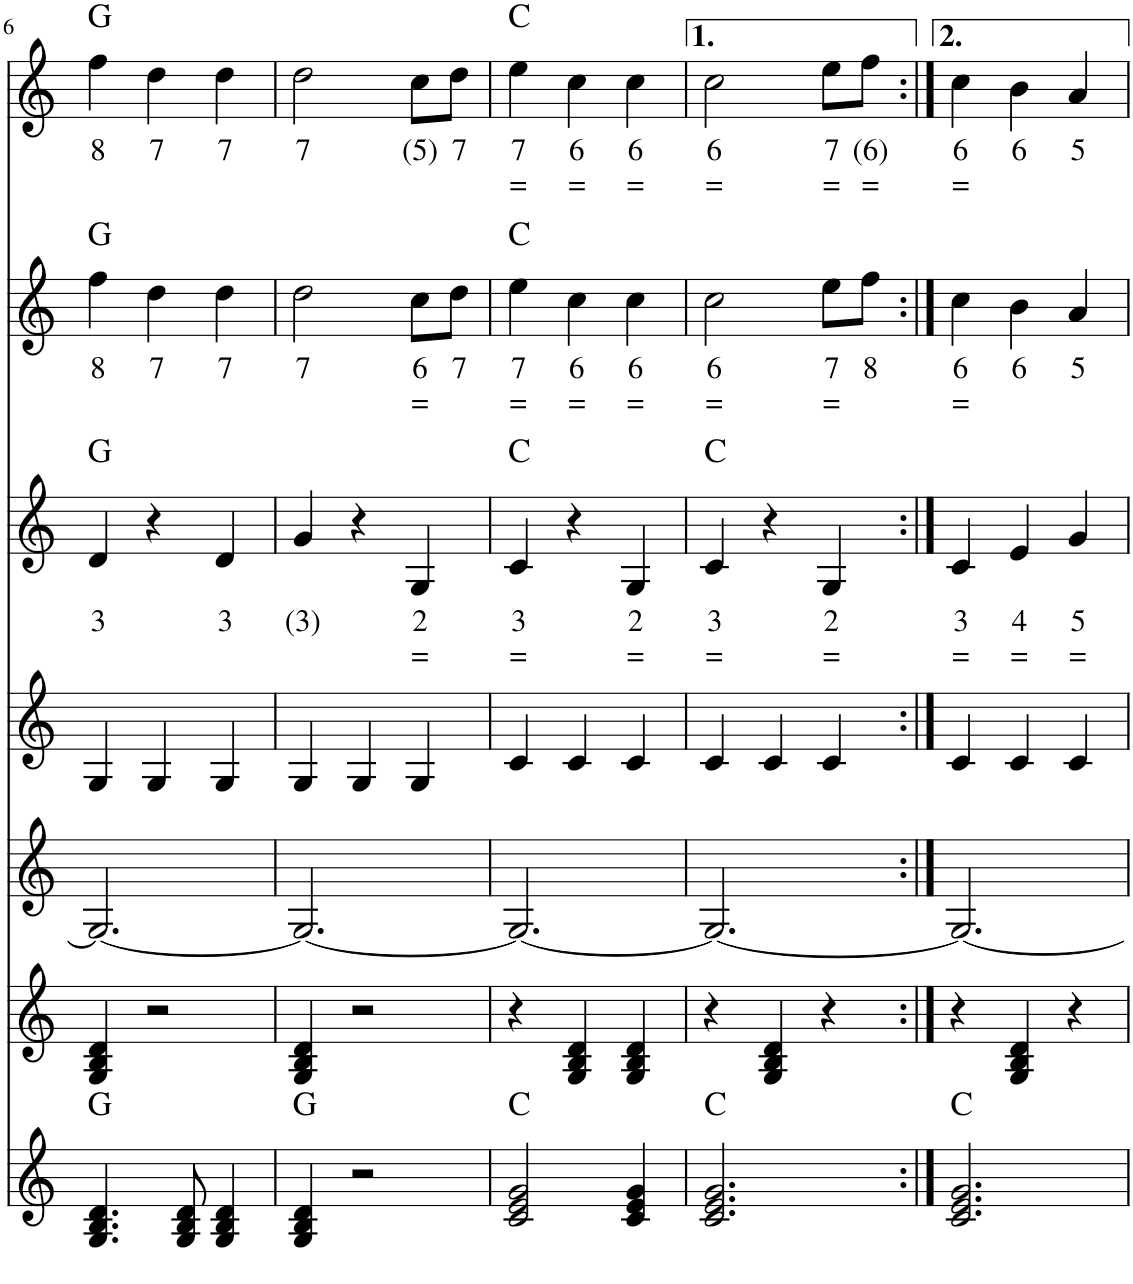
**kern	**kern	**kern	**kern	**kern	**text	**text	**harte	**kern	**text	**text	**harte	**kern	**text	**text	**harte
*part7	*part6	*part5	*part4	*part3	*part3	*part3	*part3	*part2	*part2	*part2	*part2	*part1	*part1	*part1	*part1
*staff7	*staff6	*staff5	*staff4	*staff3	*staff3	*staff3	*	*staff2	*staff2	*staff2	*	*staff1	*staff1	*staff1	*
*I"Stem	*I"Stem	*I"Stem	*I"Stem	*I"Contrabas, Acoustic Bass	*	*	*	*I"Stem	*	*	*	*I"Bandoneon, Flute	*	*	*
*	*	*	*	*I'Acc	*	*	*	*	*	*	*	*	*	*	*
!!LO:PB:g=z
*clefG2	*clefG2	*clefG2	*clefG2	*clefG2	*	*	*	*clefG2	*	*	*	*clefG2	*	*	*
*	*	*	*	*Trd7c12	*	*	*	*	*	*	*	*	*	*	*
*k[]	*k[]	*k[]	*k[]	*k[]	*	*	*	*k[]	*	*	*	*k[]	*	*	*
*M3/4	*M3/4	*M3/4	*M3/4	*M3/4	*	*	*	*M3/4	*	*	*	*M3/4	*	*	*
=6	=6	=6	=6	=6	=6	=6	=6	=6	=6	=6	=6	=6	=6	=6	=6
!	!	!	!	!	!LO:LY:b	!	!	!	!LO:LY:b	!	!	!	!LO:LY:b	!	!
4.G/ 4.B/ 4.d/	4G/ 4B/ 4d/	2.G/_	4G/	4d/	3	.	G:maj	4ff\	8	.	G:maj	4ff\	8	.	G:maj
!	!	!	!	!	!	!	!	!	!LO:LY:b	!	!	!	!LO:LY:b	!	!
.	2r	.	4G/	4r	.	.	.	4dd\	7	.	.	4dd\	7	.	.
8G/ 8B/ 8d/	.	.	.	.	.	.	.	.	.	.	.	.	.	.	.
!	!	!	!	!	!LO:LY:b	!	!	!	!LO:LY:b	!	!	!	!LO:LY:b	!	!
4G/ 4B/ 4d/	.	.	4G/	4d/	3	.	.	4dd\	7	.	.	4dd\	7	.	.
=7	=7	=7	=7	=7	=7	=7	=7	=7	=7	=7	=7	=7	=7	=7	=7
!	!	!	!	!	!LO:LY:b	!	!	!	!LO:LY:b	!	!	!	!LO:LY:b	!	!
4G/ 4B/ 4d/	4G/ 4B/ 4d/	2.G/_	4G/	4g/	(3)	.	.	2dd\	7	.	.	2dd\	7	.	.
2r	2r	.	4G/	4r	.	.	.	.	.	.	.	.	.	.	.
!	!	!	!	!	!LO:LY:b	!LO:LY:b	!	!	!LO:LY:b	!LO:LY:b	!	!	!LO:LY:b	!	!
.	.	.	4G/	4G/	2	=	.	8cc\L	6	=	.	8cc\L	(5)	.	.
!	!	!	!	!	!	!	!	!	!LO:LY:b	!	!	!	!LO:LY:b	!	!
.	.	.	.	.	.	.	.	8dd\J	7	.	.	8dd\J	7	.	.
=8	=8	=8	=8	=8	=8	=8	=8	=8	=8	=8	=8	=8	=8	=8	=8
!	!	!	!	!	!LO:LY:b	!LO:LY:b	!	!	!LO:LY:b	!LO:LY:b	!	!	!LO:LY:b	!LO:LY:b	!
2c/ 2e/ 2g/	4r	2.G/_	4c/	4c/	3	=	C:maj	4ee\	7	=	C:maj	4ee\	7	=	C:maj
!	!	!	!	!	!	!	!	!	!LO:LY:b	!LO:LY:b	!	!	!LO:LY:b	!LO:LY:b	!
.	4G/ 4B/ 4d/	.	4c/	4r	.	.	.	4cc\	6	=	.	4cc\	6	=	.
!	!	!	!	!	!LO:LY:b	!LO:LY:b	!	!	!LO:LY:b	!LO:LY:b	!	!	!LO:LY:b	!LO:LY:b	!
4c/ 4e/ 4g/	4G/ 4B/ 4d/	.	4c/	4G/	2	=	.	4cc\	6	=	.	4cc\	6	=	.
=9	=9	=9	=9	=9	=9	=9	=9	=9	=9	=9	=9	=9	=9	=9	=9
!	!	!	!	!	!LO:LY:b	!LO:LY:b	!	!	!LO:LY:b	!LO:LY:b	!	!	!LO:LY:b	!LO:LY:b	!
2.c/ 2.e/ 2.g/	4r	2.G/_	4c/	4c/	3	=	C:maj	2cc\	6	=	.	2cc\	6	=	.
.	4G/ 4B/ 4d/	.	4c/	4r	.	.	.	.	.	.	.	.	.	.	.
!	!	!	!	!	!LO:LY:b	!LO:LY:b	!	!	!LO:LY:b	!LO:LY:b	!	!	!LO:LY:b	!LO:LY:b	!
.	4r	.	4c/	4G/	2	=	.	8ee\L	7	=	.	8ee\L	7	=	.
!	!	!	!	!	!	!	!	!	!LO:LY:b	!	!	!	!LO:LY:b	!LO:LY:b	!
.	.	.	.	.	.	.	.	8ff\J	8	.	.	8ff\J	(6)	=	.
=10:|!	=10:|!	=10:|!	=10:|!	=10:|!	=10:|!	=10:|!	=10:|!	=10:|!	=10:|!	=10:|!	=10:|!	=10:|!	=10:|!	=10:|!	=10:|!
!	!	!	!	!	!LO:LY:b	!LO:LY:b	!	!	!LO:LY:b	!LO:LY:b	!	!	!LO:LY:b	!LO:LY:b	!
2.c/ 2.e/ 2.g/	4r	2.G/_	4c/	4c/	3	=	.	4cc\	6	=	.	4cc\	6	=	.
!	!	!	!	!	!LO:LY:b	!LO:LY:b	!	!	!LO:LY:b	!	!	!	!LO:LY:b	!	!
.	4G/ 4B/ 4d/	.	4c/	4e/	4	=	.	4b\	6	.	.	4b\	6	.	.
!	!	!	!	!	!LO:LY:b	!LO:LY:b	!	!	!LO:LY:b	!	!	!	!LO:LY:b	!	!
.	4r	.	4c/	4g/	5	=	.	4a/	5	.	.	4a/	5	.	.
=	=	=	=	=	=	=	=	=	=	=	=	=	=	=	=
*-	*-	*-	*-	*-	*-	*-	*-	*-	*-	*-	*-	*-	*-	*-	*-
